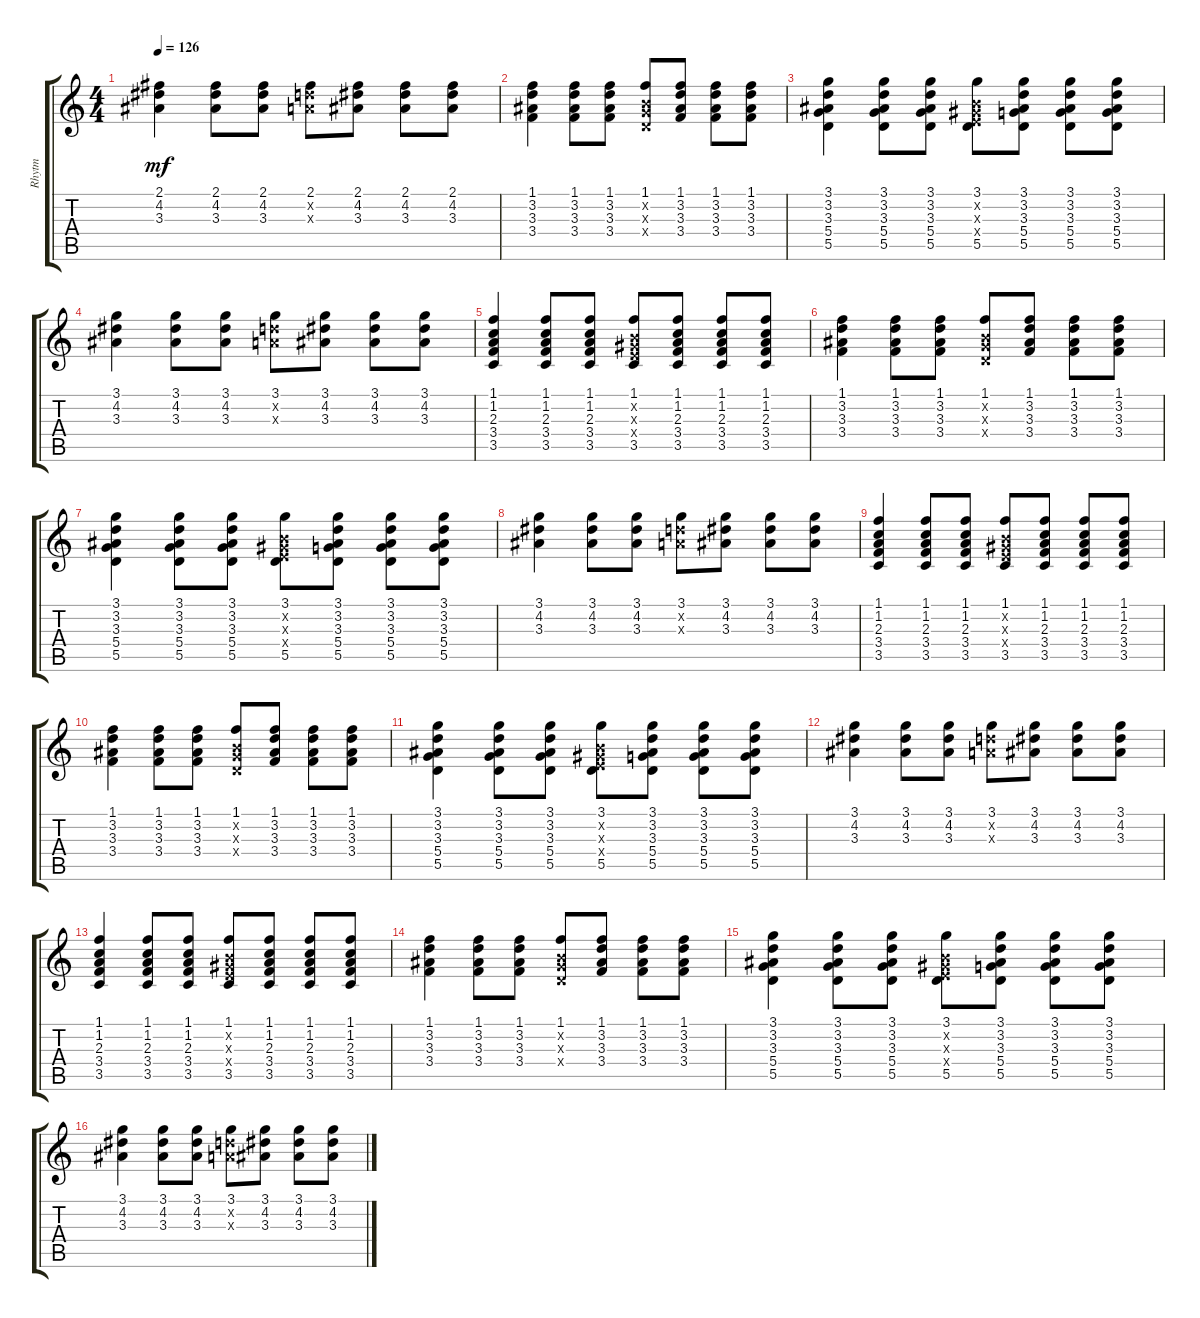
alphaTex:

\track ("Rhytm" "Rhytm") {instrument electricguitarjazz}
\staff {score tabs}
\tuning (E4 B3 G3 D3 A2 E2) {hide}
\ts (4 4)
\tempo 126
\clef g2
\ks c
(2.1 4.2 3.3).4{dy mf} (2.1 4.2 3.3).8 (2.1 4.2 3.3).8 (2.1 3.2{x} 2.3{x}).8 (2.1 4.2 3.3).8 (2.1 4.2 3.3).8 (2.1 4.2 3.3).8 |
(1.1 3.2 3.3 3.4).4 (1.1 3.2 3.3 3.4).8 (1.1 3.2 3.3 3.4).8 (1.1 0.2{x} 0.3{x} 0.4{x}).8 (1.1 3.2 3.3 3.4).8 (1.1 3.2 3.3 3.4).8 (1.1 3.2 3.3 3.4).8 |
(3.1 3.2 3.3 5.4 5.5).4 (3.1 3.2 3.3 5.4 5.5).8 (3.1 3.2 3.3 5.4 5.5).8 (3.1 0.2{x} 1.3{x} 2.4{x} 5.5).8 (3.1 3.2 3.3 5.4 5.5).8 (3.1 3.2 3.3 5.4 5.5).8 (3.1 3.2 3.3 5.4 5.5).8 |
(3.1 4.2 3.3).4 (3.1 4.2 3.3).8 (3.1 4.2 3.3).8 (3.1 3.2{x} 2.3{x}).8 (3.1 4.2 3.3).8 (3.1 4.2 3.3).8 (3.1 4.2 3.3).8 |
(1.1 1.2 2.3 3.4 3.5).4 (1.1 1.2 2.3 3.4 3.5).8 (1.1 1.2 2.3 3.4 3.5).8 (1.1 0.2{x} 1.3{x} 2.4{x} 3.5).8 (1.1 1.2 2.3 3.4 3.5).8 (1.1 1.2 2.3 3.4 3.5).8 (1.1 1.2 2.3 3.4 3.5).8 |
(1.1 3.2 3.3 3.4).4 (1.1 3.2 3.3 3.4).8 (1.1 3.2 3.3 3.4).8 (1.1 0.2{x} 0.3{x} 0.4{x}).8 (1.1 3.2 3.3 3.4).8 (1.1 3.2 3.3 3.4).8 (1.1 3.2 3.3 3.4).8 |
(3.1 3.2 3.3 5.4 5.5).4 (3.1 3.2 3.3 5.4 5.5).8 (3.1 3.2 3.3 5.4 5.5).8 (3.1 0.2{x} 1.3{x} 2.4{x} 5.5).8 (3.1 3.2 3.3 5.4 5.5).8 (3.1 3.2 3.3 5.4 5.5).8 (3.1 3.2 3.3 5.4 5.5).8 |
(3.1 4.2 3.3).4 (3.1 4.2 3.3).8 (3.1 4.2 3.3).8 (3.1 3.2{x} 2.3{x}).8 (3.1 4.2 3.3).8 (3.1 4.2 3.3).8 (3.1 4.2 3.3).8 |
(1.1 1.2 2.3 3.4 3.5).4 (1.1 1.2 2.3 3.4 3.5).8 (1.1 1.2 2.3 3.4 3.5).8 (1.1 0.2{x} 1.3{x} 2.4{x} 3.5).8 (1.1 1.2 2.3 3.4 3.5).8 (1.1 1.2 2.3 3.4 3.5).8 (1.1 1.2 2.3 3.4 3.5).8 |
(1.1 3.2 3.3 3.4).4 (1.1 3.2 3.3 3.4).8 (1.1 3.2 3.3 3.4).8 (1.1 0.2{x} 0.3{x} 0.4{x}).8 (1.1 3.2 3.3 3.4).8 (1.1 3.2 3.3 3.4).8 (1.1 3.2 3.3 3.4).8 |
(3.1 3.2 3.3 5.4 5.5).4 (3.1 3.2 3.3 5.4 5.5).8 (3.1 3.2 3.3 5.4 5.5).8 (3.1 0.2{x} 1.3{x} 2.4{x} 5.5).8 (3.1 3.2 3.3 5.4 5.5).8 (3.1 3.2 3.3 5.4 5.5).8 (3.1 3.2 3.3 5.4 5.5).8 |
(3.1 4.2 3.3).4 (3.1 4.2 3.3).8 (3.1 4.2 3.3).8 (3.1 3.2{x} 2.3{x}).8 (3.1 4.2 3.3).8 (3.1 4.2 3.3).8 (3.1 4.2 3.3).8 |
(1.1 1.2 2.3 3.4 3.5).4 (1.1 1.2 2.3 3.4 3.5).8 (1.1 1.2 2.3 3.4 3.5).8 (1.1 0.2{x} 1.3{x} 2.4{x} 3.5).8 (1.1 1.2 2.3 3.4 3.5).8 (1.1 1.2 2.3 3.4 3.5).8 (1.1 1.2 2.3 3.4 3.5).8 |
(1.1 3.2 3.3 3.4).4{volume 4} (1.1 3.2 3.3 3.4).8 (1.1 3.2 3.3 3.4).8 (1.1 0.2{x} 0.3{x} 0.4{x}).8 (1.1 3.2 3.3 3.4).8 (1.1 3.2 3.3 3.4).8 (1.1 3.2 3.3 3.4).8 |
(3.1 3.2 3.3 5.4 5.5).4 (3.1 3.2 3.3 5.4 5.5).8 (3.1 3.2 3.3 5.4 5.5).8 (3.1 0.2{x} 1.3{x} 2.4{x} 5.5).8 (3.1 3.2 3.3 5.4 5.5).8 (3.1 3.2 3.3 5.4 5.5).8 (3.1 3.2 3.3 5.4 5.5).8 |
(3.1 4.2 3.3).4 (3.1 4.2 3.3).8 (3.1 4.2 3.3).8 (3.1 3.2{x} 2.3{x}).8 (3.1 4.2 3.3).8 (3.1 4.2 3.3).8 (3.1 4.2 3.3).8
